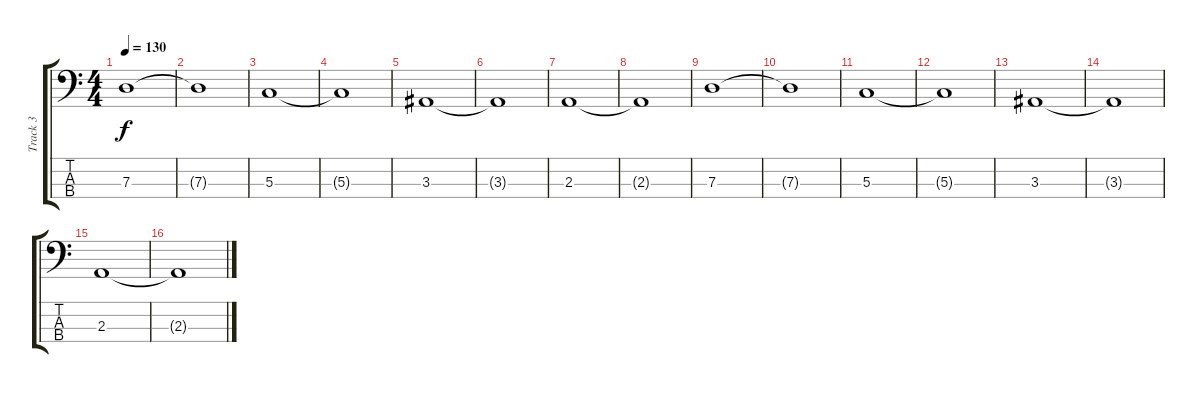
\track ("Track 3" "Track 3") {instrument fretlessbass}
\staff {score tabs}
\tuning (F2 C2 G1 C1) {hide}
\ts (4 4)
\tempo 130
\clef f4
\ks c
7.3.1{dy f} |
7.3{t}.1 |
5.3.1 |
5.3{t}.1 |
3.3.1 |
3.3{t}.1 |
2.3.1 |
2.3{t}.1 |
7.3.1 |
7.3{t}.1 |
5.3.1 |
5.3{t}.1 |
3.3.1 |
3.3{t}.1 |
2.3.1 |
2.3{t}.1
